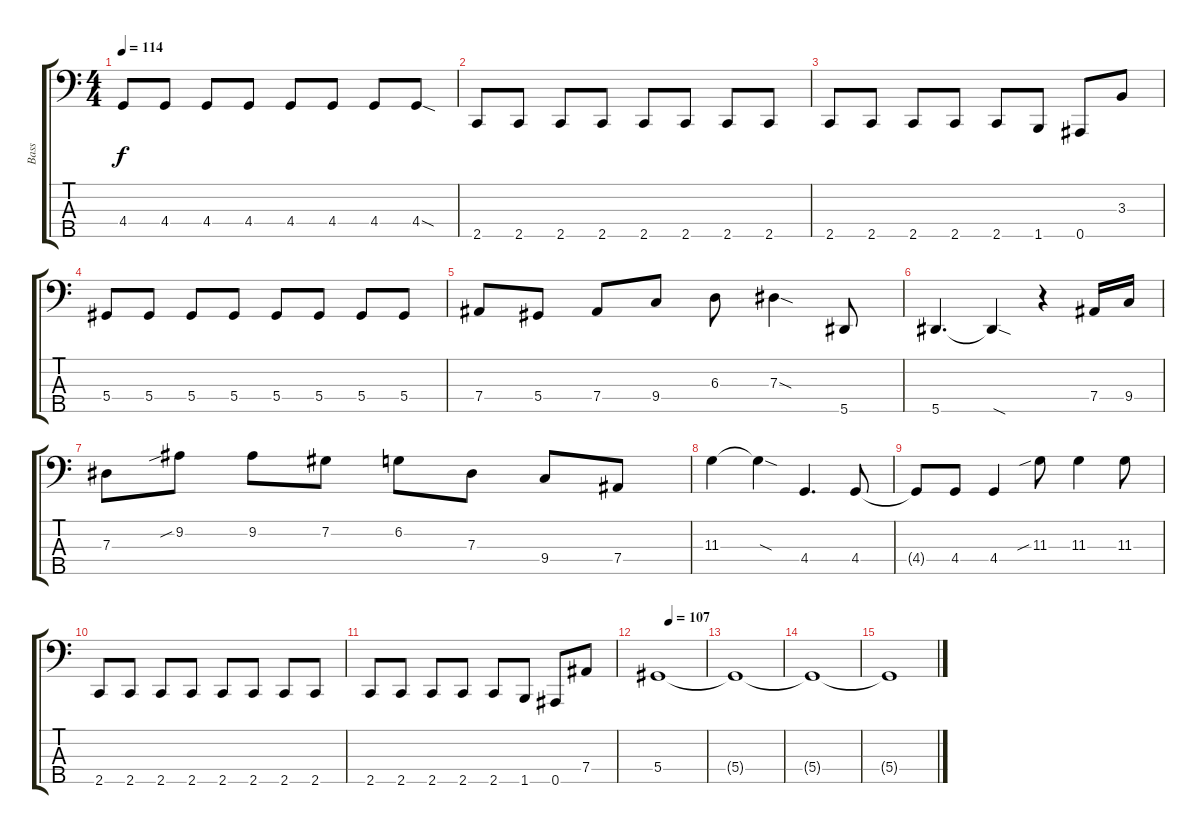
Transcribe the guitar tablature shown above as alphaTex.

\track ("Bass" "Bass") {instrument electricbassfinger}
\staff {score tabs}
\tuning (Gb2 Db2 Ab1 Eb1 Bb0) {hide}
\ts (4 4)
\tempo 114
\clef f4
\ks c
4.4.8{dy f} 4.4.8 4.4.8 4.4.8 4.4.8 4.4.8 4.4.8 4.4{sod}.8 |
2.5.8 2.5.8 2.5.8 2.5.8 2.5.8 2.5.8 2.5.8 2.5.8 |
2.5.8 2.5.8 2.5.8 2.5.8 2.5.8 1.5.8 0.5.8 3.3.8 |
5.4.8 5.4.8 5.4.8 5.4.8 5.4.8 5.4.8 5.4.8 5.4.8 |
7.4.8 5.4.8 7.4.8 9.4.8 6.3.8 7.3{sod}.4 5.5.8 |
5.5.4{d} 5.5{sod t}.4 r.4 7.4.16 9.4.16 |
7.3.8 9.2{sib}.8 9.2.8 7.2.8 6.2.8 7.3.8 9.4.8 7.4.8 |
11.3.4 11.3{sod t}.4 4.4.4{d} 4.4.8 |
4.4{t}.8 4.4.8 4.4.4 11.3{sib}.8 11.3.4 11.3.8 |
2.5.8 2.5.8 2.5.8 2.5.8 2.5.8 2.5.8 2.5.8 2.5.8 |
2.5.8 2.5.8 2.5.8 2.5.8 2.5.8 1.5.8 0.5.8 7.4.8 |
\tempo (107 0.25)
5.4.1 |
5.4{t}.1 |
5.4{t}.1 |
5.4{t}.1
